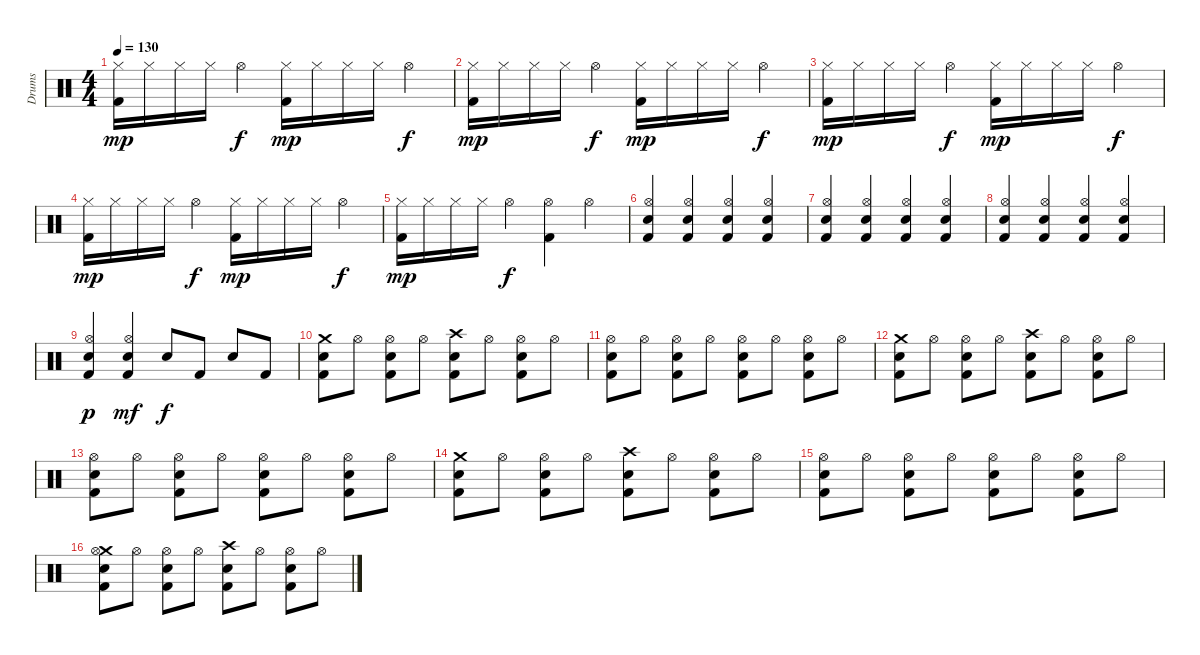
\track ("Drums" "Drums") {instrument percussion}
\staff {score}
\articulation defaults
\ts (4 4)
\tempo 130
\clef neutral
\ks c
("Kick (hit) 2" "Hi-Hat (closed)").16{dy mp} "Hi-Hat (closed)".16 "Hi-Hat (closed)".16 "Hi-Hat (closed)".16 "Hi-Hat (open)".4{dy f} ("Kick (hit) 2" "Hi-Hat (closed)").16{dy mp} "Hi-Hat (closed)".16 "Hi-Hat (closed)".16 "Hi-Hat (closed)".16 "Hi-Hat (open)".4{dy f} |
("Kick (hit) 2" "Hi-Hat (closed)").16{dy mp} "Hi-Hat (closed)".16 "Hi-Hat (closed)".16 "Hi-Hat (closed)".16 "Hi-Hat (open)".4{dy f} ("Kick (hit) 2" "Hi-Hat (closed)").16{dy mp} "Hi-Hat (closed)".16 "Hi-Hat (closed)".16 "Hi-Hat (closed)".16 "Hi-Hat (open)".4{dy f} |
("Kick (hit) 2" "Hi-Hat (closed)").16{dy mp} "Hi-Hat (closed)".16 "Hi-Hat (closed)".16 "Hi-Hat (closed)".16 "Hi-Hat (open)".4{dy f} ("Kick (hit) 2" "Hi-Hat (closed)").16{dy mp} "Hi-Hat (closed)".16 "Hi-Hat (closed)".16 "Hi-Hat (closed)".16 "Hi-Hat (open)".4{dy f} |
("Kick (hit) 2" "Hi-Hat (closed)").16{dy mp} "Hi-Hat (closed)".16 "Hi-Hat (closed)".16 "Hi-Hat (closed)".16 "Hi-Hat (open)".4{dy f} ("Kick (hit) 2" "Hi-Hat (closed)").16{dy mp} "Hi-Hat (closed)".16 "Hi-Hat (closed)".16 "Hi-Hat (closed)".16 "Hi-Hat (open)".4{dy f} |
("Kick (hit) 2" "Hi-Hat (closed)").16{dy mp} "Hi-Hat (closed)".16 "Hi-Hat (closed)".16 "Hi-Hat (closed)".16 "Hi-Hat (open)".4{dy f} ("Kick (hit) 2" "Hi-Hat (open)").4 "Hi-Hat (open)".4 |
("Kick (hit) 2" "Hand Clap (hit)" "Hi-Hat (open)").4 ("Kick (hit) 2" "Hand Clap (hit)" "Hi-Hat (open)").4 ("Kick (hit) 2" "Hand Clap (hit)" "Hi-Hat (open)").4 ("Kick (hit) 2" "Hand Clap (hit)" "Hi-Hat (open)").4 |
("Kick (hit) 2" "Hand Clap (hit)" "Hi-Hat (open)").4 ("Kick (hit) 2" "Hand Clap (hit)" "Hi-Hat (open)").4 ("Kick (hit) 2" "Hand Clap (hit)" "Hi-Hat (open)").4 ("Kick (hit) 2" "Hand Clap (hit)" "Hi-Hat (open)").4 |
("Kick (hit) 2" "Hand Clap (hit)" "Hi-Hat (open)").4 ("Kick (hit) 2" "Hand Clap (hit)" "Hi-Hat (open)").4 ("Kick (hit) 2" "Hand Clap (hit)" "Hi-Hat (open)").4 ("Kick (hit) 2" "Hand Clap (hit)" "Hi-Hat (open)").4 |
("Kick (hit) 2" "Hand Clap (hit)" "Hi-Hat (open)").4{dy p} ("Kick (hit) 2" "Hand Clap (hit)" "Hi-Hat (open)").4{dy mf} "Snare (hit) 2".8{dy f} "Kick (hit) 2".8 "Snare (hit) 2".8 "Kick (hit) 2".8 |
("Kick (hit) 2" "Crash medium (hit)" "Snare (hit) 2").8 "Hi-Hat (open)".8 ("Kick (hit) 2" "Hi-Hat (open)" "Snare (hit) 2").8 "Hi-Hat (open)".8 ("Kick (hit) 2" "Crash high (hit)" "Snare (hit) 2").8 "Hi-Hat (open)".8 ("Kick (hit) 2" "Hi-Hat (open)" "Snare (hit) 2").8 "Hi-Hat (open)".8 |
("Kick (hit) 2" "Hi-Hat (open)" "Snare (hit) 2").8 "Hi-Hat (open)".8 ("Kick (hit) 2" "Hi-Hat (open)" "Snare (hit) 2").8 "Hi-Hat (open)".8 ("Kick (hit) 2" "Hi-Hat (open)" "Snare (hit) 2").8 "Hi-Hat (open)".8 ("Kick (hit) 2" "Hi-Hat (open)" "Snare (hit) 2").8 "Hi-Hat (open)".8 |
("Kick (hit) 2" "Crash medium (hit)" "Snare (hit) 2").8 "Hi-Hat (open)".8 ("Kick (hit) 2" "Hi-Hat (open)" "Snare (hit) 2").8 "Hi-Hat (open)".8 ("Kick (hit) 2" "Crash high (hit)" "Snare (hit) 2").8 "Hi-Hat (open)".8 ("Kick (hit) 2" "Hi-Hat (open)" "Snare (hit) 2").8 "Hi-Hat (open)".8 |
("Kick (hit) 2" "Hi-Hat (open)" "Snare (hit) 2").8 "Hi-Hat (open)".8 ("Kick (hit) 2" "Hi-Hat (open)" "Snare (hit) 2").8 "Hi-Hat (open)".8 ("Kick (hit) 2" "Hi-Hat (open)" "Snare (hit) 2").8 "Hi-Hat (open)".8 ("Kick (hit) 2" "Hi-Hat (open)" "Snare (hit) 2").8 "Hi-Hat (open)".8 |
("Kick (hit) 2" "Crash medium (hit)" "Snare (hit) 2").8 "Hi-Hat (open)".8 ("Kick (hit) 2" "Hi-Hat (open)" "Snare (hit) 2").8 "Hi-Hat (open)".8 ("Kick (hit) 2" "Crash high (hit)" "Snare (hit) 2").8 "Hi-Hat (open)".8 ("Kick (hit) 2" "Hi-Hat (open)" "Snare (hit) 2").8 "Hi-Hat (open)".8 |
("Kick (hit) 2" "Hi-Hat (open)" "Snare (hit) 2").8 "Hi-Hat (open)".8 ("Kick (hit) 2" "Hi-Hat (open)" "Snare (hit) 2").8 "Hi-Hat (open)".8 ("Kick (hit) 2" "Hi-Hat (open)" "Snare (hit) 2").8 "Hi-Hat (open)".8 ("Kick (hit) 2" "Hi-Hat (open)" "Snare (hit) 2").8 "Hi-Hat (open)".8 |
("Kick (hit) 2" "Crash medium (hit)" "Hi-Hat (open)" "Snare (hit) 2").8 "Hi-Hat (open)".8 ("Kick (hit) 2" "Hi-Hat (open)" "Snare (hit) 2").8 "Hi-Hat (open)".8 ("Kick (hit) 2" "Crash high (hit)" "Snare (hit) 2").8 "Hi-Hat (open)".8 ("Kick (hit) 2" "Hi-Hat (open)" "Snare (hit) 2").8 "Hi-Hat (open)".8
